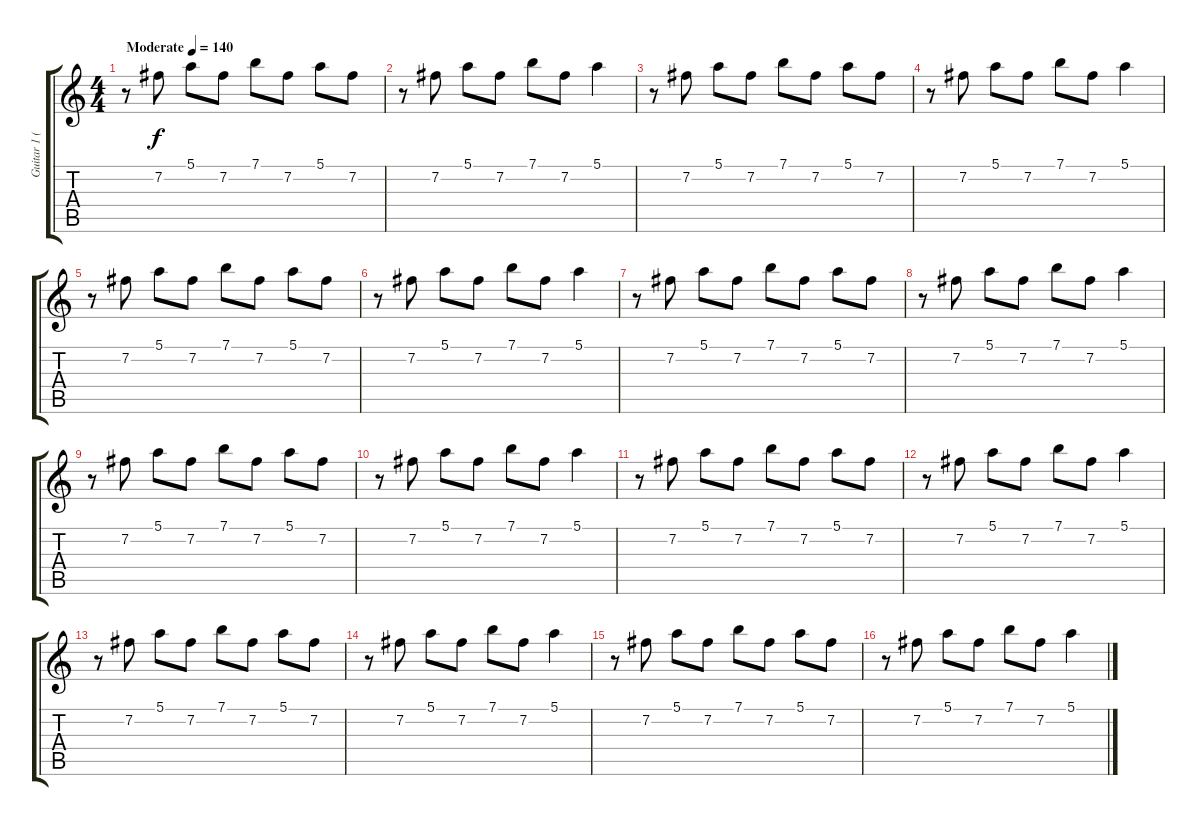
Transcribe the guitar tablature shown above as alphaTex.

\track ("Guitar 1 (Distortion)" "Guitar 1 (") {instrument overdrivenguitar}
\staff {score tabs}
\tuning (E4 B3 G3 D3 A2 E2) {hide}
\ts (4 4)
\tempo (140 "Moderate")
\clef g2
\ks c
r.8{dy f instrument overdrivenguitar} 7.2.8 5.1.8 7.2.8 7.1.8 7.2.8 5.1.8 7.2.8 |
r.8 7.2.8 5.1.8 7.2.8 7.1.8 7.2.8 5.1.4 |
r.8 7.2.8 5.1.8 7.2.8 7.1.8 7.2.8 5.1.8 7.2.8 |
r.8 7.2.8 5.1.8 7.2.8 7.1.8 7.2.8 5.1.4 |
r.8 7.2.8 5.1.8 7.2.8 7.1.8 7.2.8 5.1.8 7.2.8 |
r.8 7.2.8 5.1.8 7.2.8 7.1.8 7.2.8 5.1.4 |
r.8 7.2.8 5.1.8 7.2.8 7.1.8 7.2.8 5.1.8 7.2.8 |
r.8 7.2.8 5.1.8 7.2.8 7.1.8 7.2.8 5.1.4 |
r.8 7.2.8 5.1.8 7.2.8 7.1.8 7.2.8 5.1.8 7.2.8 |
r.8 7.2.8 5.1.8 7.2.8 7.1.8 7.2.8 5.1.4 |
r.8 7.2.8 5.1.8 7.2.8 7.1.8 7.2.8 5.1.8 7.2.8 |
r.8 7.2.8 5.1.8 7.2.8 7.1.8 7.2.8 5.1.4 |
r.8 7.2.8 5.1.8 7.2.8 7.1.8 7.2.8 5.1.8 7.2.8 |
r.8 7.2.8 5.1.8 7.2.8 7.1.8 7.2.8 5.1.4 |
r.8 7.2.8 5.1.8 7.2.8 7.1.8 7.2.8 5.1.8 7.2.8 |
r.8 7.2.8 5.1.8 7.2.8 7.1.8 7.2.8 5.1.4
